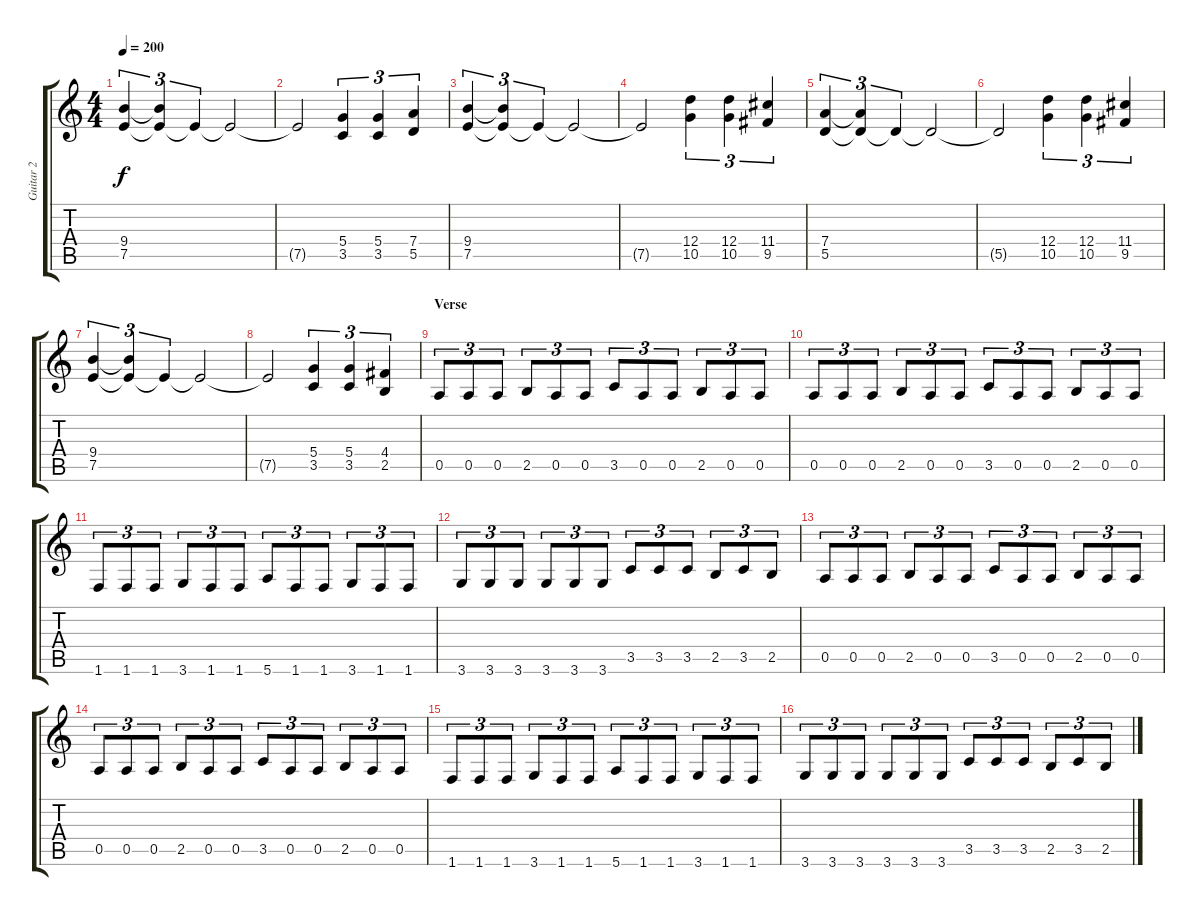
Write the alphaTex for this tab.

\track ("Guitar 2" "Guitar 2") {instrument distortionguitar}
\staff {score tabs}
\tuning (E4 B3 G3 D3 A2 E2) {hide}
\ts (4 4)
\tempo 200
\clef g2
\ks c
(9.4 7.5).4{tu (3 2) dy f} (9.4{t} 7.5{t}).4{tu (3 2)} 7.5{t}.4{tu (3 2)} 7.5{t}.2 |
7.5{t}.2 (5.4 3.5).4{tu (3 2)} (5.4 3.5).4{tu (3 2)} (7.4 5.5).4{tu (3 2)} |
(9.4 7.5).4{tu (3 2)} (9.4{t} 7.5{t}).4{tu (3 2)} 7.5{t}.4{tu (3 2)} 7.5{t}.2 |
7.5{t}.2 (12.4 10.5).4{tu (3 2)} (12.4 10.5).4{tu (3 2)} (11.4 9.5).4{tu (3 2)} |
(7.4 5.5).4{tu (3 2)} (7.4{t} 5.5{t}).4{tu (3 2)} 5.5{t}.4{tu (3 2)} 5.5{t}.2 |
5.5{t}.2 (12.4 10.5).4{tu (3 2)} (12.4 10.5).4{tu (3 2)} (11.4 9.5).4{tu (3 2)} |
(9.4 7.5).4{tu (3 2)} (9.4{t} 7.5{t}).4{tu (3 2)} 7.5{t}.4{tu (3 2)} 7.5{t}.2 |
7.5{t}.2 (5.4 3.5).4{tu (3 2)} (5.4 3.5).4{tu (3 2)} (4.4 2.5).4{tu (3 2)} |
\section ("" "Verse")
0.5.8{tu (3 2)} 0.5.8{tu (3 2)} 0.5.8{tu (3 2)} 2.5.8{tu (3 2)} 0.5.8{tu (3 2)} 0.5.8{tu (3 2)} 3.5.8{tu (3 2)} 0.5.8{tu (3 2)} 0.5.8{tu (3 2)} 2.5.8{tu (3 2)} 0.5.8{tu (3 2)} 0.5.8{tu (3 2)} |
0.5.8{tu (3 2)} 0.5.8{tu (3 2)} 0.5.8{tu (3 2)} 2.5.8{tu (3 2)} 0.5.8{tu (3 2)} 0.5.8{tu (3 2)} 3.5.8{tu (3 2)} 0.5.8{tu (3 2)} 0.5.8{tu (3 2)} 2.5.8{tu (3 2)} 0.5.8{tu (3 2)} 0.5.8{tu (3 2)} |
1.6.8{tu (3 2)} 1.6.8{tu (3 2)} 1.6.8{tu (3 2)} 3.6.8{tu (3 2)} 1.6.8{tu (3 2)} 1.6.8{tu (3 2)} 5.6.8{tu (3 2)} 1.6.8{tu (3 2)} 1.6.8{tu (3 2)} 3.6.8{tu (3 2)} 1.6.8{tu (3 2)} 1.6.8{tu (3 2)} |
3.6.8{tu (3 2)} 3.6.8{tu (3 2)} 3.6.8{tu (3 2)} 3.6.8{tu (3 2)} 3.6.8{tu (3 2)} 3.6.8{tu (3 2)} 3.5.8{tu (3 2)} 3.5.8{tu (3 2)} 3.5.8{tu (3 2)} 2.5.8{tu (3 2)} 3.5.8{tu (3 2)} 2.5.8{tu (3 2)} |
0.5.8{tu (3 2)} 0.5.8{tu (3 2)} 0.5.8{tu (3 2)} 2.5.8{tu (3 2)} 0.5.8{tu (3 2)} 0.5.8{tu (3 2)} 3.5.8{tu (3 2)} 0.5.8{tu (3 2)} 0.5.8{tu (3 2)} 2.5.8{tu (3 2)} 0.5.8{tu (3 2)} 0.5.8{tu (3 2)} |
0.5.8{tu (3 2)} 0.5.8{tu (3 2)} 0.5.8{tu (3 2)} 2.5.8{tu (3 2)} 0.5.8{tu (3 2)} 0.5.8{tu (3 2)} 3.5.8{tu (3 2)} 0.5.8{tu (3 2)} 0.5.8{tu (3 2)} 2.5.8{tu (3 2)} 0.5.8{tu (3 2)} 0.5.8{tu (3 2)} |
1.6.8{tu (3 2)} 1.6.8{tu (3 2)} 1.6.8{tu (3 2)} 3.6.8{tu (3 2)} 1.6.8{tu (3 2)} 1.6.8{tu (3 2)} 5.6.8{tu (3 2)} 1.6.8{tu (3 2)} 1.6.8{tu (3 2)} 3.6.8{tu (3 2)} 1.6.8{tu (3 2)} 1.6.8{tu (3 2)} |
3.6.8{tu (3 2)} 3.6.8{tu (3 2)} 3.6.8{tu (3 2)} 3.6.8{tu (3 2)} 3.6.8{tu (3 2)} 3.6.8{tu (3 2)} 3.5.8{tu (3 2)} 3.5.8{tu (3 2)} 3.5.8{tu (3 2)} 2.5.8{tu (3 2)} 3.5.8{tu (3 2)} 2.5.8{tu (3 2)}
